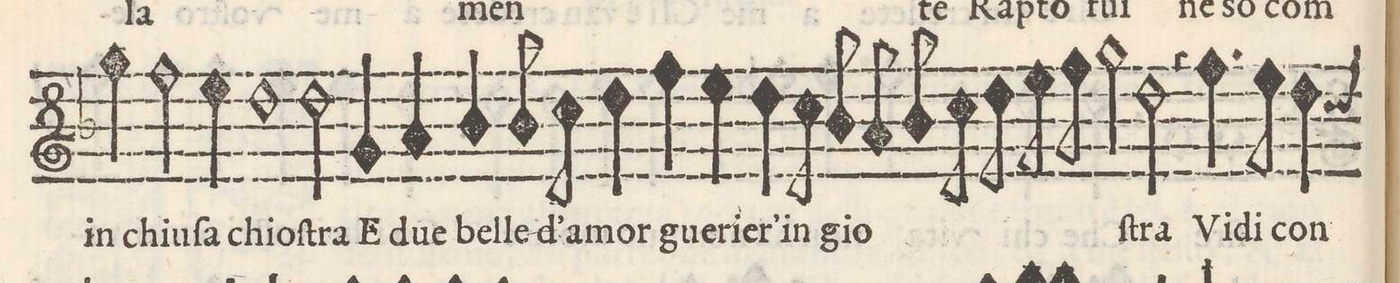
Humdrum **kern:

**kern	**text
*I"QVINTO	*
*clefG2	*
*k[b-]	*
*met(c)	*
*M4/4	*
4gg\	in
2ff\	chiu-
=15-	=15-
4ee\	-ſa
1dd\	chio-
=16-	=16-
2dd\	-ſtra
=17-	=17-
4g/	E
4a/	due
4b-/	bel-
8b-/	-le
8cc\	d'A-
=18-	=18-
4dd\	-mor
4ff\	guer-
4ee\	-rie-
4dd\	-rier'
=19-	=19-
8cc\	in
8b-/	gio-
8a/	.
8b-/	.
8cc\	.
8dd\	.
8ee\	.
8ff\	.
=20-	=20-
2gg\	.
2dd\	ſtra
=21-	=21-
4r	.
4.ff\	Vi-
8ee\	-di
4dd\	con
=22-	=22-
*-	*-
